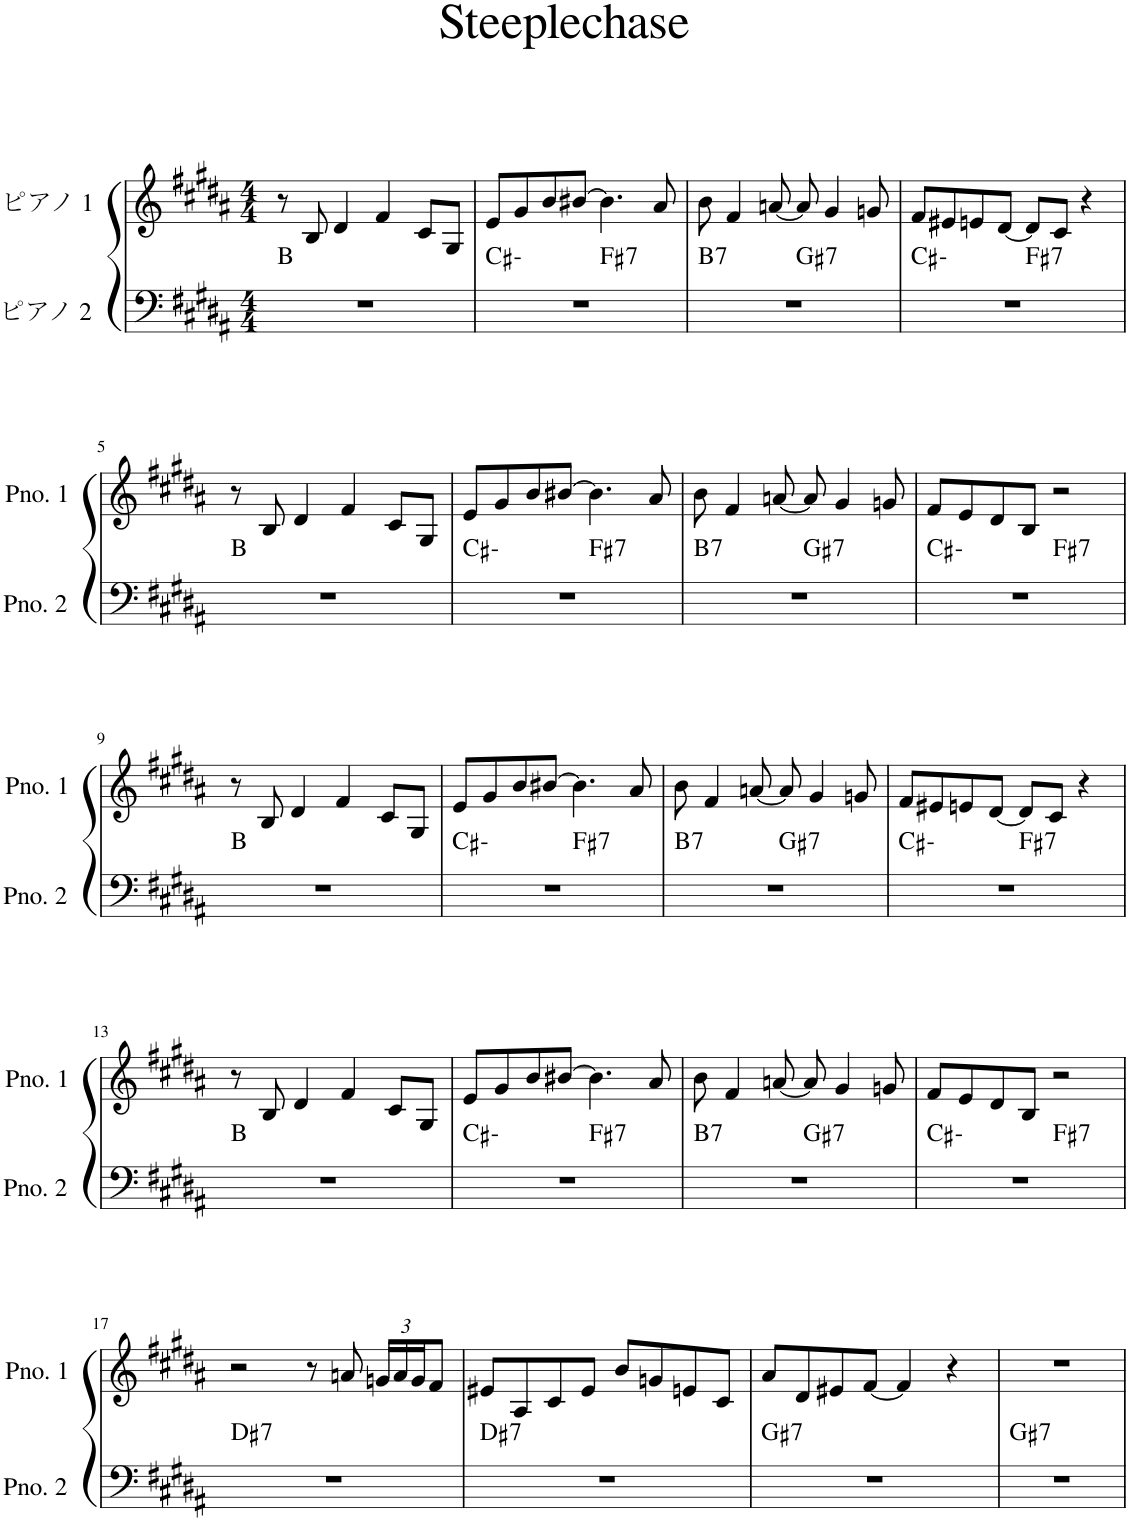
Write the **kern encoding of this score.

**kern	**harte	**kern
*part2	*part2	*part1
*staff2	*	*staff1
*I"ピアノ 2	*	*I"ピアノ 1
*clefF4	*	*clefG2
*k[f#c#g#d#a#]	*	*k[f#c#g#d#a#]
*M4/4	*	*M4/4
=1	=1	=1
1r	B:maj	8r
.	.	8B/
.	.	4d#/
.	.	4f#/
.	.	8c#/L
.	.	8G#/J
=2	=2	=2
*^	*	*
1r	2ryy	C#:min	8e/L
.	.	.	8g#/
.	.	.	8b/
.	.	.	[8b#X/J
!	!	!LO:H:kt=7	!
.	2ryy	F#:7	4.b#\]
.	.	.	8a#/
=3	=3	=3	=3
!	!	!LO:H:kt=7	!
1r	2ryy	B:7	8b\
.	.	.	4f#/
.	.	.	[8an/
!	!	!LO:H:kt=7	!
.	2ryy	G#:7	8a/]
.	.	.	4g#/
.	.	.	8gn/
=4	=4	=4	=4
1r	2ryy	C#:min	8f#/L
.	.	.	8e#X/
.	.	.	8en/
.	.	.	[8d#/J
!	!	!LO:H:kt=7	!
.	2ryy	F#:7	8d#/L]
.	.	.	8c#/J
.	.	.	4r
*v	*v	*	*
!!LO:LB:g=z
=5	=5	=5
1r	B:maj	8r
.	.	8B/
.	.	4d#/
.	.	4f#/
.	.	8c#/L
.	.	8G#/J
=6	=6	=6
*^	*	*
1r	2ryy	C#:min	8e/L
.	.	.	8g#/
.	.	.	8b/
.	.	.	[8b#X/J
!	!	!LO:H:kt=7	!
.	2ryy	F#:7	4.b#\]
.	.	.	8a#/
=7	=7	=7	=7
!	!	!LO:H:kt=7	!
1r	2ryy	B:7	8b\
.	.	.	4f#/
.	.	.	[8an/
!	!	!LO:H:kt=7	!
.	2ryy	G#:7	8a/]
.	.	.	4g#/
.	.	.	8gn/
=8	=8	=8	=8
1r	2ryy	C#:min	8f#/L
.	.	.	8e/
.	.	.	8d#/
.	.	.	8B/J
!	!	!LO:H:kt=7	!
.	2ryy	F#:7	2r
*v	*v	*	*
!!LO:LB:g=z
=9	=9	=9
1r	B:maj	8r
.	.	8B/
.	.	4d#/
.	.	4f#/
.	.	8c#/L
.	.	8G#/J
=10	=10	=10
*^	*	*
1r	2ryy	C#:min	8e/L
.	.	.	8g#/
.	.	.	8b/
.	.	.	[8b#X/J
!	!	!LO:H:kt=7	!
.	2ryy	F#:7	4.b#\]
.	.	.	8a#/
=11	=11	=11	=11
!	!	!LO:H:kt=7	!
1r	2ryy	B:7	8b\
.	.	.	4f#/
.	.	.	[8an/
!	!	!LO:H:kt=7	!
.	2ryy	G#:7	8a/]
.	.	.	4g#/
.	.	.	8gn/
=12	=12	=12	=12
1r	2ryy	C#:min	8f#/L
.	.	.	8e#X/
.	.	.	8en/
.	.	.	[8d#/J
!	!	!LO:H:kt=7	!
.	2ryy	F#:7	8d#/L]
.	.	.	8c#/J
.	.	.	4r
*v	*v	*	*
!!LO:LB:g=z
=13	=13	=13
1r	B:maj	8r
.	.	8B/
.	.	4d#/
.	.	4f#/
.	.	8c#/L
.	.	8G#/J
=14	=14	=14
*^	*	*
1r	2ryy	C#:min	8e/L
.	.	.	8g#/
.	.	.	8b/
.	.	.	[8b#X/J
!	!	!LO:H:kt=7	!
.	2ryy	F#:7	4.b#\]
.	.	.	8a#/
=15	=15	=15	=15
!	!	!LO:H:kt=7	!
1r	2ryy	B:7	8b\
.	.	.	4f#/
.	.	.	[8an/
!	!	!LO:H:kt=7	!
.	2ryy	G#:7	8a/]
.	.	.	4g#/
.	.	.	8gn/
=16	=16	=16	=16
1r	2ryy	C#:min	8f#/L
.	.	.	8e/
.	.	.	8d#/
.	.	.	8B/J
!	!	!LO:H:kt=7	!
.	2ryy	F#:7	2r
!!LO:LB:g=z
=17	=17	=17	=17
!	!	!LO:H:kt=7	!
*v	*v	*	*
1r	D#:7	2r
.	.	8r
.	.	8an/
*	*	*Xbrackettup
.	.	24gn/LL
.	.	24a/
.	.	24g/J
.	.	8f#/J
=18	=18	=18
!	!LO:H:kt=7	!
1r	D#:7	8e#X/L
.	.	8A#/
.	.	8c#/
.	.	8e#/J
.	.	8b/L
.	.	8gn/
.	.	8en/
.	.	8c#/J
=19	=19	=19
!	!LO:H:kt=7	!
1r	G#:7	8a#/L
.	.	8d#/
.	.	8e#X/
.	.	[8f#/J
.	.	4f#/]
.	.	4r
=20	=20	=20
!	!LO:H:kt=7	!
1r	G#:7	1r
=	=	=
*-	*-	*-
